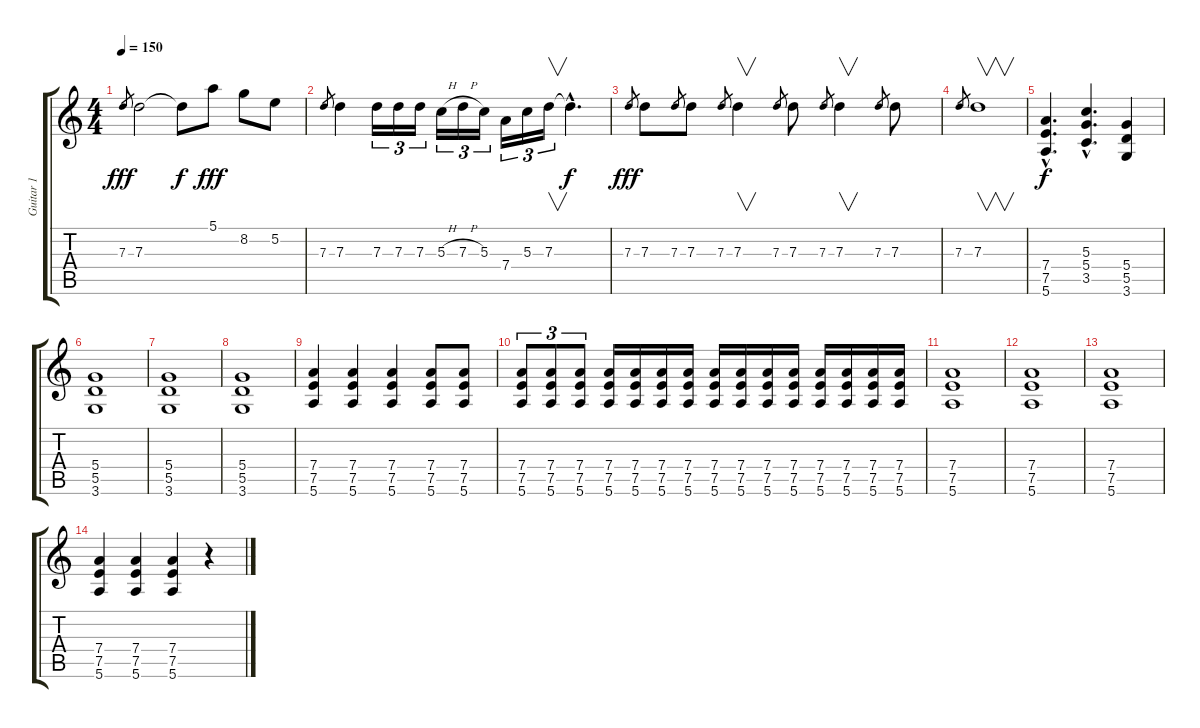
\track ("Guitar 1" "Guitar 1") {instrument distortionguitar}
\staff {score tabs}
\tuning (E4 B3 G3 D3 A2 E2) {hide}
\ts (4 4)
\tempo 150
\clef g2
\ks c
7.3.8{gr dy fff} 7.3.2 7.3{t}.8{dy f} 5.1.8{dy fff} 8.2.8 5.2.8 |
7.3.8{gr} 7.3.4 7.3.16{tu (3 2)} 7.3.16{tu (3 2)} 7.3.16{tu (3 2)} 5.3{h}.16{tu (3 2)} 7.3{h}.16{tu (3 2)} 5.3.16{tu (3 2)} 7.4.16{tu (3 2)} 5.3.16{tu (3 2)} 7.3.16{v tu (3 2)} 7.3{hac t}.4{d dy f} |
7.3.8{gr dy fff} 7.3.8 7.3.8{gr} 7.3.8 7.3.8{gr} 7.3.4{v} 7.3.8{gr} 7.3.8 7.3.8{gr} 7.3.4{v} 7.3.8{gr} 7.3.8 |
7.3.8{gr} 7.3.1{v} |
(7.4{hac} 7.5{hac} 5.6{hac}).4{d dy f} (5.3{hac} 5.4{hac} 3.5{hac}).4{d} (5.4 5.5 3.6).4 |
(5.4 5.5 3.6).1 |
(5.4 5.5 3.6).1 |
(5.4 5.5 3.6).1 |
(7.4 7.5 5.6).4 (7.4 7.5 5.6).4 (7.4 7.5 5.6).4 (7.4 7.5 5.6).8 (7.4 7.5 5.6).8 |
(7.4 7.5 5.6).8{tu (3 2)} (7.4 7.5 5.6).8{tu (3 2)} (7.4 7.5 5.6).8{tu (3 2)} (7.4 7.5 5.6).16 (7.4 7.5 5.6).16 (7.4 7.5 5.6).16 (7.4 7.5 5.6).16 (7.4 7.5 5.6).16 (7.4 7.5 5.6).16 (7.4 7.5 5.6).16 (7.4 7.5 5.6).16 (7.4 7.5 5.6).16 (7.4 7.5 5.6).16 (7.4 7.5 5.6).16 (7.4 7.5 5.6).16 |
(7.4 7.5 5.6).1 |
(7.4 7.5 5.6).1 |
(7.4 7.5 5.6).1 |
(7.4 7.5 5.6).4 (7.4 7.5 5.6).4 (7.4 7.5 5.6).4 r.4
